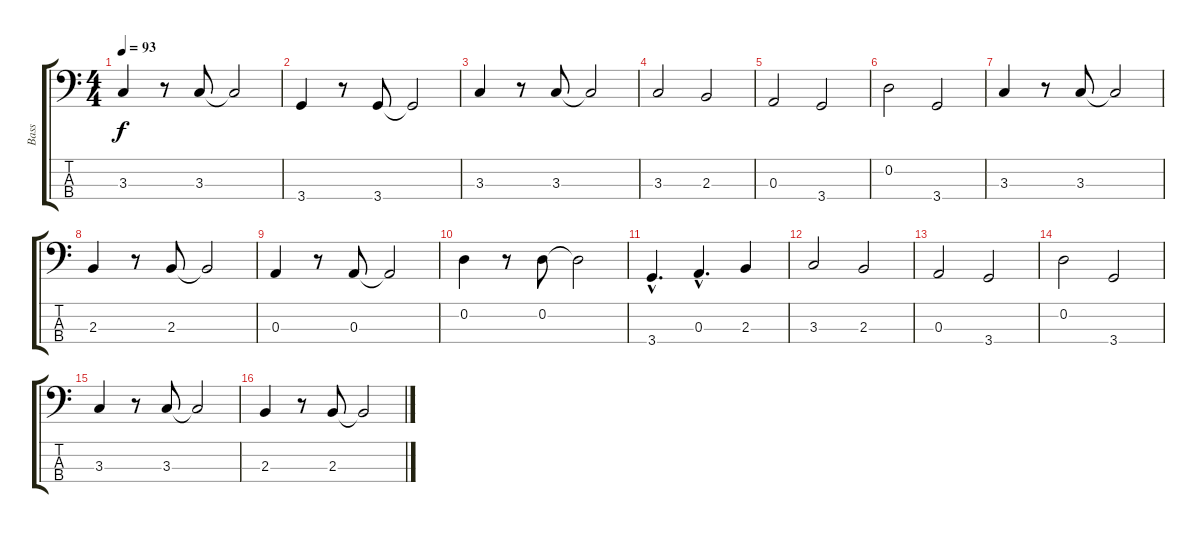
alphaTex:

\track ("Bass" "Bass") {instrument electricbasspick}
\staff {score tabs}
\tuning (G2 D2 A1 E1) {hide}
\ts (4 4)
\tempo 93
\clef f4
\ks c
3.3.4{dy f} r.8 3.3.8 3.3{t}.2 |
3.4.4 r.8 3.4.8 3.4{t}.2 |
3.3.4 r.8 3.3.8 3.3{t}.2 |
3.3.2 2.3.2 |
0.3.2 3.4.2 |
0.2.2 3.4.2 |
3.3.4 r.8 3.3.8 3.3{t}.2 |
2.3.4 r.8 2.3.8 2.3{t}.2 |
0.3.4 r.8 0.3.8 0.3{t}.2 |
0.2.4 r.8 0.2.8 0.2{t}.2 |
3.4{hac}.4{d} 0.3{hac}.4{d} 2.3.4 |
3.3.2 2.3.2 |
0.3.2 3.4.2 |
0.2.2 3.4.2 |
3.3.4 r.8 3.3.8 3.3{t}.2 |
2.3.4 r.8 2.3.8 2.3{t}.2
